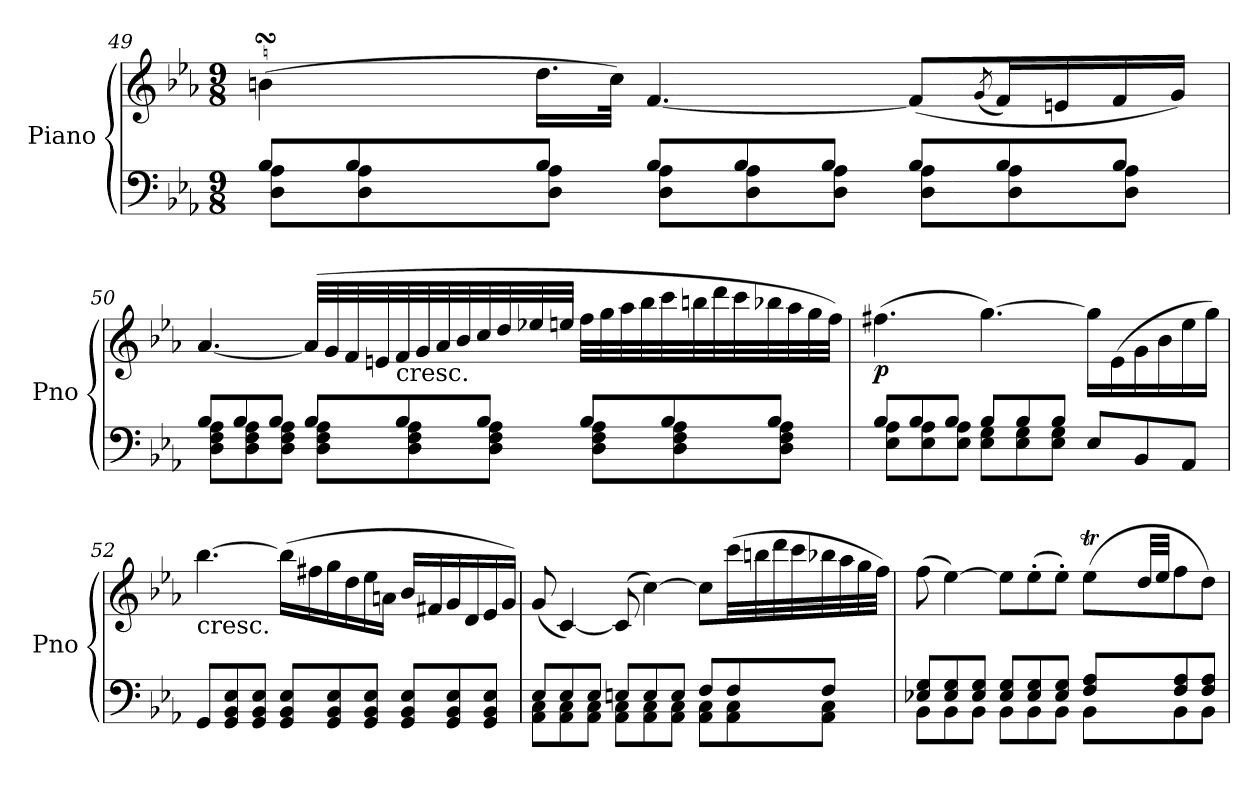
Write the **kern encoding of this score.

**kern	**kern	**dynam
*part1	*part1	*part1
*staff2	*staff1	*staff1/2
*I"Piano	*	*
*I'Pno	*	*
!!LO:LB:g=z
*clefF4	*clefG2	*
*k[b-e-a-]	*k[b-e-a-]	*
*E-:	*E-:	*
*M9/8	*M9/8	*
=49	=49	=49
*^	*^	*
8B-/L	8D\ 8A-\L	(4bnsSsS\	8.ryy	.
8B-/	8D\ 8A-\	.	.	.
.	.	.	64ccyy	.
.	.	.	64b-Xyy	.
.	.	.	64anyy	.
.	.	.	64b-yy	.
8B-/J	8D\ 8A-\J	16.dd\LL	2..ryy	.
.	.	32cc\JJk)	.	.
8B-/L	8D\ 8A-\L	[4.f/	.	.
8B-/	8D\ 8A-\	.	.	.
8B-/J	8D\ 8A-\J	.	.	.
8B-/L	8D\ 8A-\L	(8f/L]	.	.
.	.	(8qg/	.	.
8B-/	8D\ 8A-\	16f/L)	.	.
.	.	16en/	.	.
8B-/J	8D\ 8A-\J	16f/	.	.
.	.	16g/JJ)	.	.
*	*	*v	*v	*
=50	=50	=50	=50
8B-/L	8D\ 8F\ 8A-\L	[4.a-/	.
8B-/	8D\ 8F\ 8A-\	.	.
8B-/J	8D\ 8F\ 8A-\J	.	.
8B-/L	8D\ 8F\ 8A-\L	(32a-/LLL]	.
.	.	32g/	.
.	.	32f/	.
.	.	32en/	.
!	!	!LO:TX:b:t=cresc.	!
8B-/	8D\ 8F\ 8A-\	32f/	.
.	.	32g/	.
.	.	32a-/	.
.	.	32b-/	.
8B-/J	8D\ 8F\ 8A-\J	32cc/	.
.	.	32dd/	.
.	.	32ee-X/	.
.	.	32een/JJJ	.
8B-/L	8D\ 8F\ 8A-\L	32ff\LLL	.
.	.	32gg\	.
.	.	32aa-\	.
.	.	32bb-\	.
8B-/	8D\ 8F\ 8A-\	32ccc\	.
.	.	32bbn\	.
.	.	32ddd\	.
.	.	32ccc\	.
8B-/J	8D\ 8F\ 8A-\J	32bb-X\	.
.	.	32aa-\	.
.	.	32gg\	.
.	.	32ff\JJJ)	.
!!LO:LB:g=z
=51	=51	=51	=51
!	!	!	!LO:DY:b
8B-/L	8E-\ 8A-\L	(4.ff#X\	p
8B-/	8E-\ 8A-\	.	.
8B-/J	8E-\ 8A-\J	.	.
8B-/L	8E-\ 8G\L	[4.gg\)	.
8B-/	8E-\ 8G\	.	.
8B-/J	8E-\ 8G\J	.	.
8E-/L	4.ryy	16gg\LL]	.
.	.	(16e-\	.
8BB-/	.	16g\	.
.	.	16b-\	.
8AA-/J	.	16ee-\	.
.	.	16gg\JJ)	.
*v	*v	*	*
=52	=52	=52
!	!LO:TX:b:t=cresc.	!
8GG/L	[4.bb-\	.
8GG/ 8BB-/ 8E-/	.	.
8GG/ 8BB-/ 8E-/J	.	.
8GG/ 8BB-/ 8E-/L	(16bb-\LL]	.
.	16ff#X\	.
8GG/ 8BB-/ 8E-/	16gg\	.
.	16dd\	.
8GG/ 8BB-/ 8E-/J	16ee-\	.
.	16an\JJ	.
8GG/ 8BB-/ 8E-/L	16b-/LL	.
.	16f#X/	.
8GG/ 8BB-/ 8E-/	16g/	.
.	16d/	.
8GG/ 8BB-/ 8E-/J	16e-/	.
.	16g/JJ)	.
=53	=53	=53
*^	*	*
8E-/L	8AA-\ 8C\L	(8g/	.
8E-/	8AA-\ 8C\	[4c/)	.
8E-/J	8AA-\ 8C\J	.	.
8En/L	8AA-\ 8C\L	(8c/]	.
8E/	8AA-\ 8C\	[4cc\)	.
8E/J	8AA-\ 8C\J	.	.
8F/L	8AA-\ 8C\L	8cc\L]	.
8F/	8AA-\ 8C\	(32ccc\LL	.
.	.	32bbn\	.
.	.	32ddd\	.
.	.	32ccc\	.
8F/J	8AA-\ 8C\J	32bb-X\	.
.	.	32aa-\	.
.	.	32gg\	.
.	.	32ff\JJJ)	.
!!LO:PB:g=z
=54	=54	=54	=54
*	*	*^	*
8E-X/ 8G/L	8BB-\L	(8ff\	40%31ryy	.
8E-/ 8G/	8BB-\	[4ee-\)	.	.
8E-/ 8G/J	8BB-\J	.	.	.
8E-/ 8G/L	8BB-\L	8ee-\L]	.	.
8E-/ 8G/	8BB-\	(8ee-'\	.	.
8E-/ 8G/J	8BB-\J	8ee-'\J)	.	.
8F/ 8A-/L	8BB-\L	(8ee-T\L	.	.
*	*	*	*Xtuplet	*
.	.	.	40ffyy	.
.	.	.	40ee-yy	.
.	.	.	40dd/LL	.
.	.	.	40ee-/JJ	.
8F/ 8A-/	8BB-\	8ff\	4ryy	.
8F/ 8A-/J	8BB-\J	8dd\J)	.	.
*v	*v	*	*	*
*	*v	*v	*
=	=	=
*-	*-	*-
